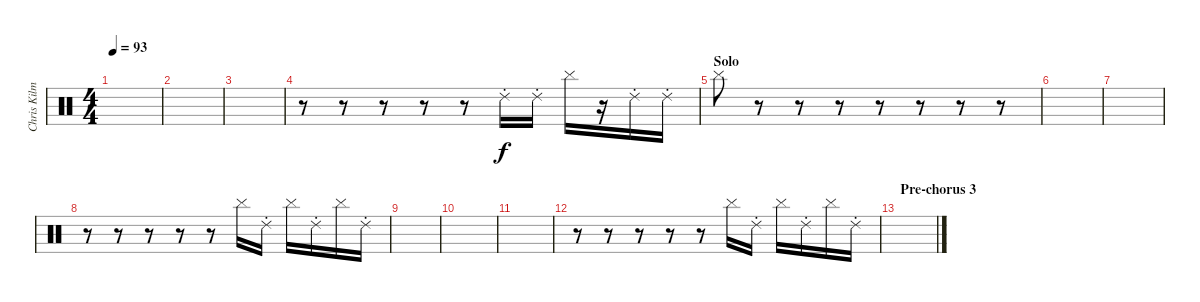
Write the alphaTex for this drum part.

\track ("Chris Kilmore" "Chris Kilm") {instrument percussion}
\staff {score}
\articulation defaults
\ts (4 4)
\tempo 93
\clef neutral
\ks c
|
|
|
r.8 r.8 r.8 r.8 r.8 "Ride (choke) 2".16 "Ride (choke) 2".16 "Cymbal (hit)".16 r.16 "Ride (choke) 2".16 "Ride (choke) 2".16 |
\section ("" "Solo")
"Cymbal (hit)".8 r.8 r.8 r.8 r.8 r.8 r.8 r.8 |
|
|
r.8 r.8 r.8 r.8 r.8 "Cymbal (hit)".16 "Ride (choke) 2".16 "Cymbal (hit)".16 "Ride (choke) 2".16 "Cymbal (hit)".16 "Ride (choke) 2".16 |
|
|
|
r.8 r.8 r.8 r.8 r.8 "Cymbal (hit)".16 "Ride (choke) 2".16 "Cymbal (hit)".16 "Ride (choke) 2".16 "Cymbal (hit)".16 "Ride (choke) 2".16 |
\section ("" "Pre-chorus 3")
